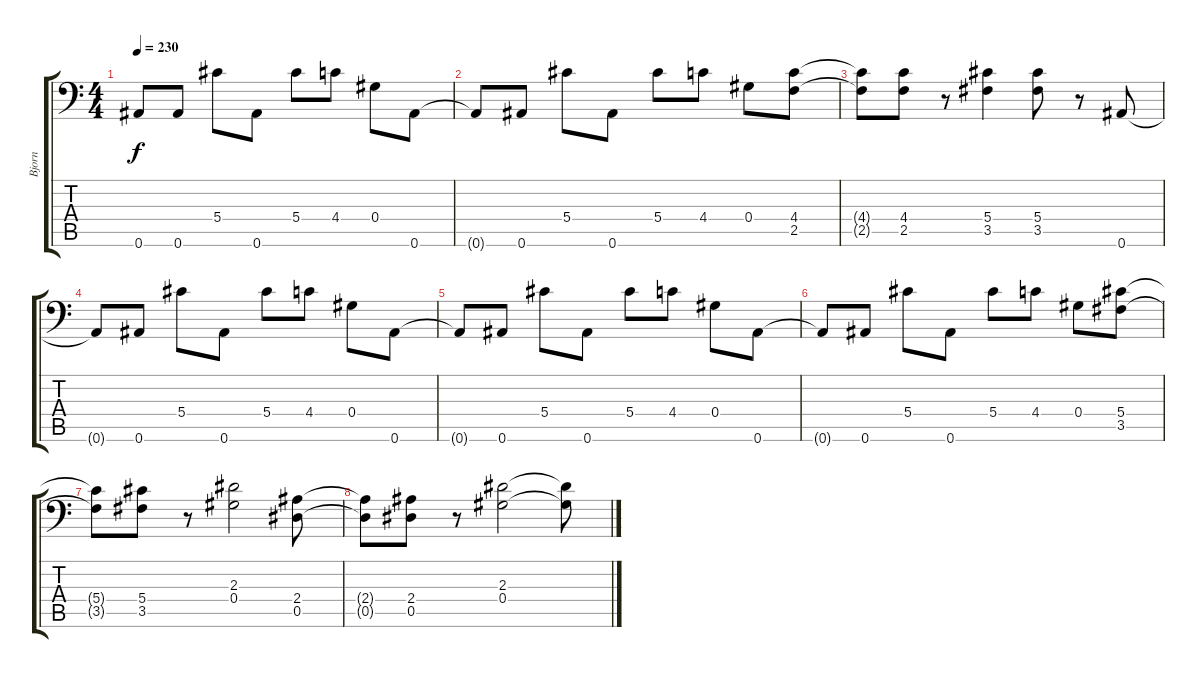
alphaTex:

\track ("Bjorn" "Bjorn") {instrument distortionguitar}
\staff {score tabs}
\tuning (Bb3 F3 Db3 Ab2 Eb2 Bb1) {hide}
\ts (4 4)
\tempo 230
\clef f4
\ks c
0.6{t}.8{dy f} 0.6.8 5.4.8 0.6.8 5.4.8 4.4.8 0.4.8 0.6.8 |
0.6{t}.8 0.6.8 5.4.8 0.6.8 5.4.8 4.4.8 0.4.8 (4.4 2.5).8 |
(4.4{t} 2.5{t}).8 (4.4 2.5).8 r.8 (5.4 3.5).4 (5.4 3.5).8 r.8 0.6.8 |
0.6{t}.8 0.6.8 5.4.8 0.6.8 5.4.8 4.4.8 0.4.8 0.6.8 |
0.6{t}.8 0.6.8 5.4.8 0.6.8 5.4.8 4.4.8 0.4.8 0.6.8 |
0.6{t}.8 0.6.8 5.4.8 0.6.8 5.4.8 4.4.8 0.4.8 (5.4 3.5).8 |
(5.4{t} 3.5{t}).8 (5.4 3.5).8 r.8 (2.3 0.4).2 (2.4 0.5).8 |
(2.4{t} 0.5{t}).8 (2.4 0.5).8 r.8 (2.3 0.4).2 (2.3{t} 0.4{t}).8
